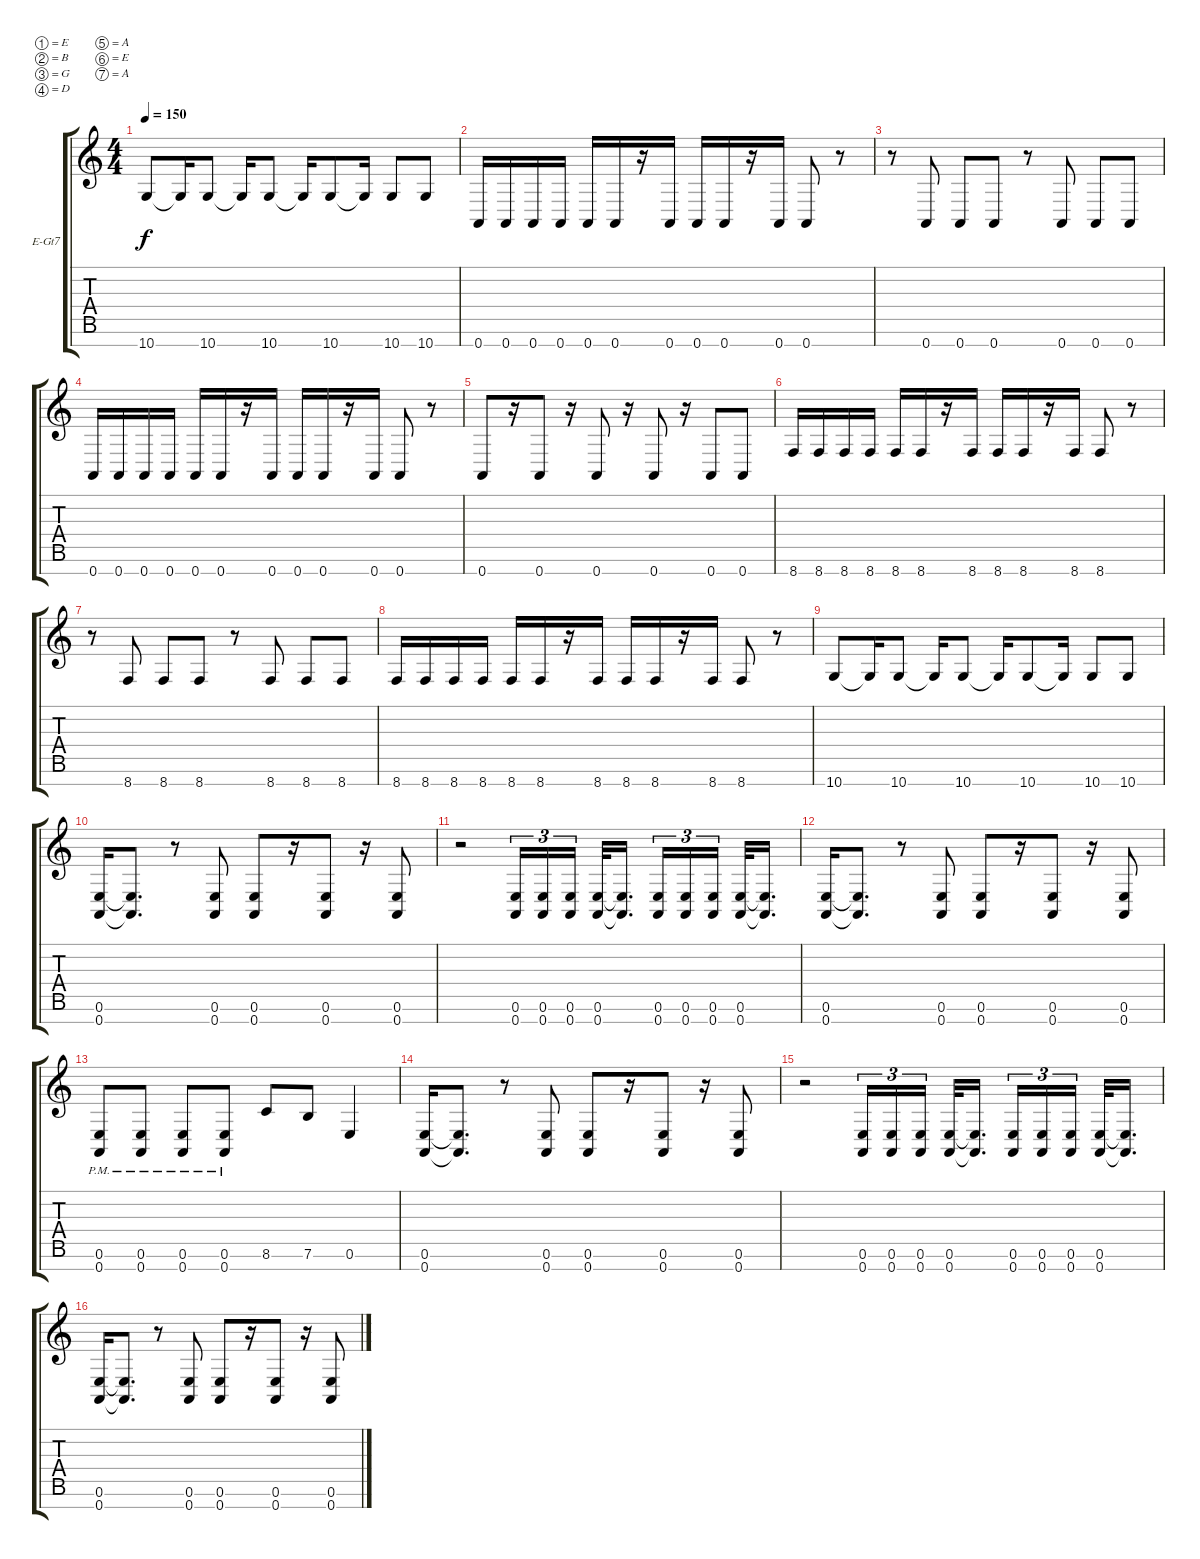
\bracketExtendMode groupsimilarinstruments
\firstSystemTrackNameOrientation horizontal
\otherSystemsTrackNameOrientation horizontal
\track ("VINCHO" "E-Gt7") {instrument overdrivenguitar}
\staff {score tabs}
\tuning (E4 B3 G3 D3 A2 E2 A1)
\ts (4 4)
\tempo 150
\clef g2
\ks c
10.7.8{dy f} 10.7{t}.16 10.7.8 10.7{t}.16 10.7.8 10.7{t}.16 10.7.8 10.7{t}.16 10.7.8 10.7.8 |
0.7.16 0.7.16 0.7.16 0.7.16 0.7.16 0.7.16 r.16 0.7.16 0.7.16 0.7.16 r.16 0.7.16 0.7.8 r.8 |
r.8 0.7.8 0.7.8 0.7.8 r.8 0.7.8 0.7.8 0.7.8 |
0.7.16 0.7.16 0.7.16 0.7.16 0.7.16 0.7.16 r.16 0.7.16 0.7.16 0.7.16 r.16 0.7.16 0.7.8 r.8 |
0.7.8 r.16 0.7.8 r.16 0.7.8 r.16 0.7.8 r.16 0.7.8 0.7.8 |
8.7.16 8.7.16 8.7.16 8.7.16 8.7.16 8.7.16 r.16 8.7.16 8.7.16 8.7.16 r.16 8.7.16 8.7.8 r.8 |
r.8 8.7.8 8.7.8 8.7.8 r.8 8.7.8 8.7.8 8.7.8 |
8.7.16 8.7.16 8.7.16 8.7.16 8.7.16 8.7.16 r.16 8.7.16 8.7.16 8.7.16 r.16 8.7.16 8.7.8 r.8 |
10.7.8 10.7{t}.16 10.7.8 10.7{t}.16 10.7.8 10.7{t}.16 10.7.8 10.7{t}.16 10.7.8 10.7.8 |
(0.6 0.7).16 (0.6{t} 0.7{t}).8{d} r.8 (0.6 0.7).8 (0.6 0.7).8 r.16 (0.6 0.7).8 r.16 (0.6 0.7).8 |
r.2 (0.6 0.7).16{tu (3 2)} (0.6 0.7).16{tu (3 2)} (0.6 0.7).16{tu (3 2)} (0.6 0.7).32 (0.6{t} 0.7{t}).16{d} (0.6 0.7).16{tu (3 2)} (0.6 0.7).16{tu (3 2)} (0.6 0.7).16{tu (3 2)} (0.6 0.7).32 (0.6{t} 0.7{t}).16{d} |
(0.6 0.7).16 (0.6{t} 0.7{t}).8{d} r.8 (0.6 0.7).8 (0.6 0.7).8 r.16 (0.6 0.7).8 r.16 (0.6 0.7).8 |
(0.6{pm} 0.7{pm}).8 (0.6{pm} 0.7{pm}).8 (0.6{pm} 0.7{pm}).8 (0.6{pm} 0.7{pm}).8 8.6.8 7.6.8 0.6.4 |
(0.6 0.7).16 (0.6{t} 0.7{t}).8{d} r.8 (0.6 0.7).8 (0.6 0.7).8 r.16 (0.6 0.7).8 r.16 (0.6 0.7).8 |
r.2 (0.6 0.7).16{tu (3 2)} (0.6 0.7).16{tu (3 2)} (0.6 0.7).16{tu (3 2)} (0.6 0.7).32 (0.6{t} 0.7{t}).16{d} (0.6 0.7).16{tu (3 2)} (0.6 0.7).16{tu (3 2)} (0.6 0.7).16{tu (3 2)} (0.6 0.7).32 (0.6{t} 0.7{t}).16{d} |
(0.6 0.7).16 (0.6{t} 0.7{t}).8{d} r.8 (0.6 0.7).8 (0.6 0.7).8 r.16 (0.6 0.7).8 r.16 (0.6 0.7).8
